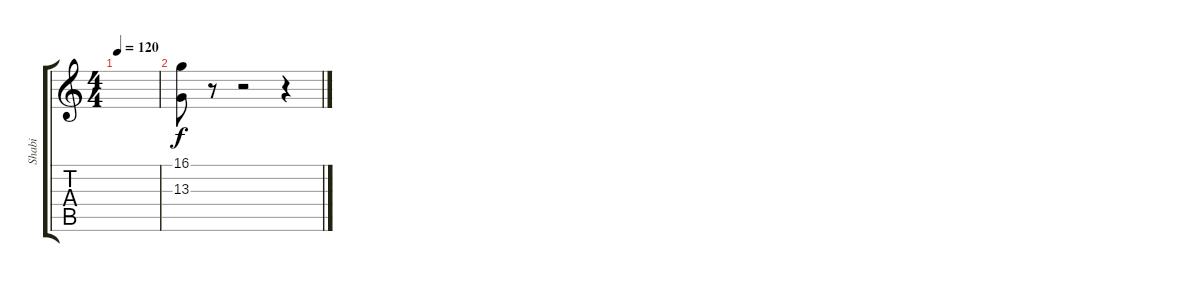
\track ("Shabi" "Shabi") {instrument churchorgan}
\staff {score tabs}
\tuning (Eb4 Bb3 Gb3 Db3 Ab2 Eb2) {hide}
\ts (4 4)
\tempo 120
\clef g2
\ks c
|
(16.1 13.3).8{instrument churchorgan} r.8 r.2 r.4
